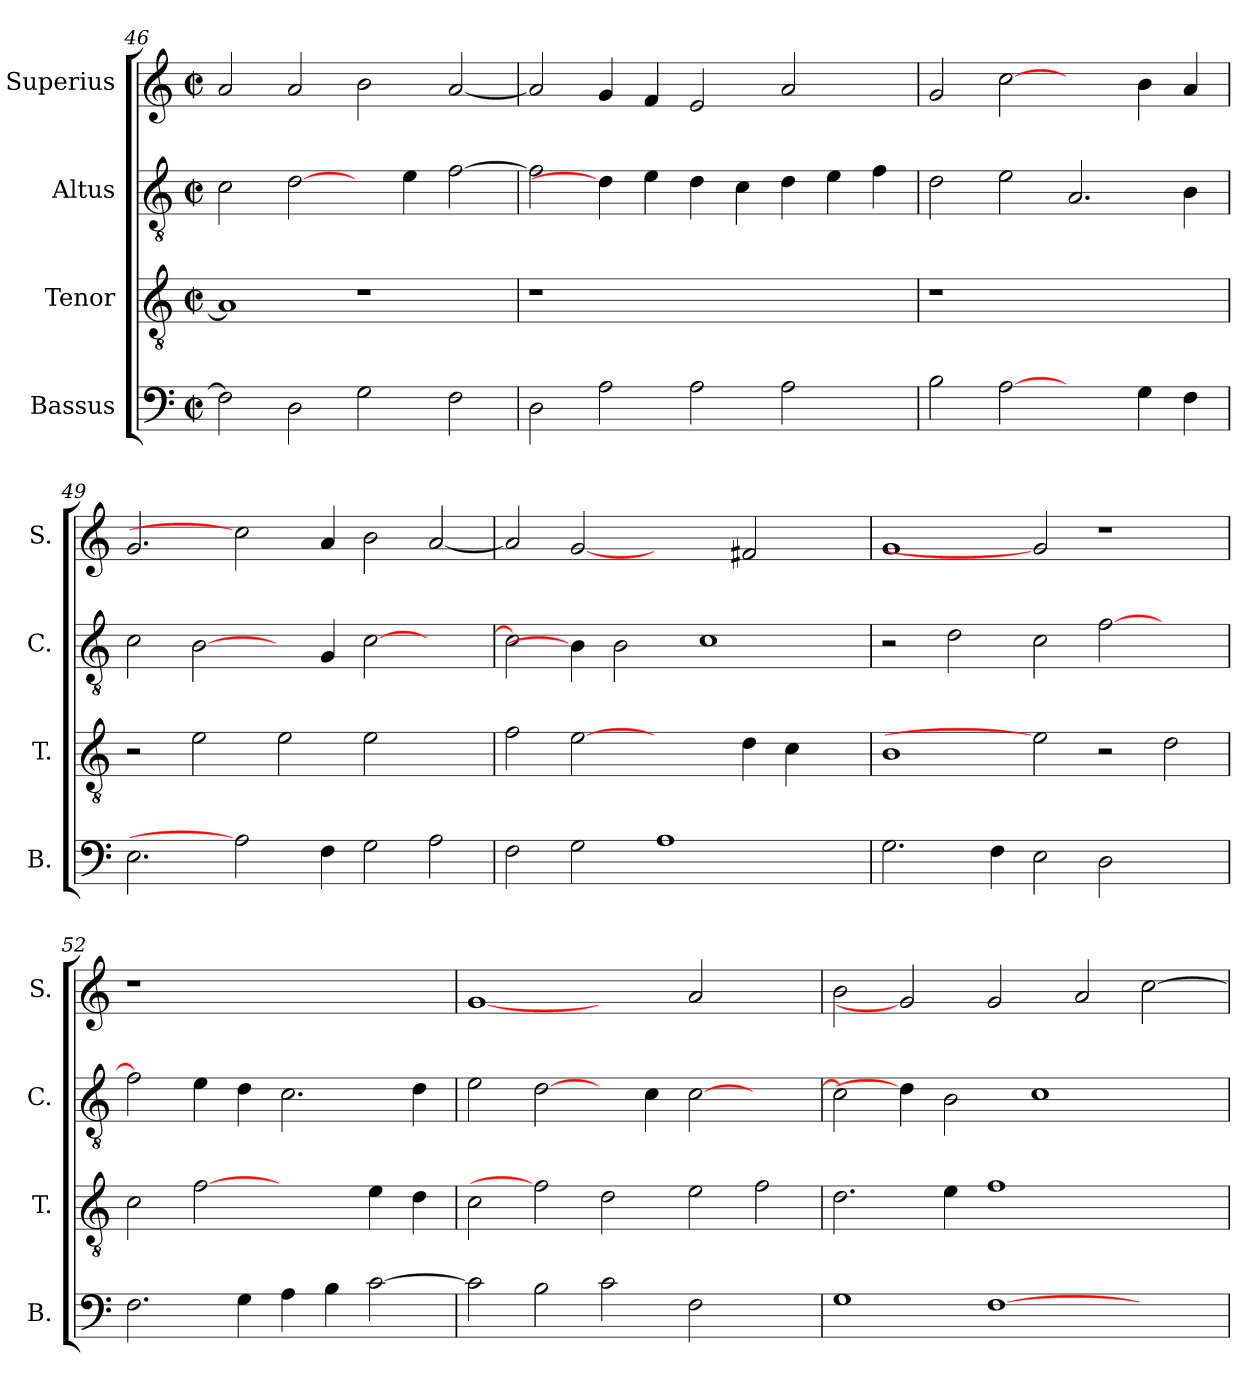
**kern	**kern	**kern	**kern
*part4	*part3	*part2	*part1
*staff4	*staff3	*staff2	*staff1
*I"Bassus	*I"Tenor	*I"Altus	*I"Superius
*I'B.	*I'T.	*I'C.	*I'S.
*clefF4	*clefGv2	*clefGv2	*clefG2
*	*ITrd7c12	*ITrd7c12	*
*k[]	*k[]	*k[]	*k[]
*C:	*C:	*C:	*C:
*M2/2	*M2/2	*M2/2	*M2/2
*met(c|)	*met(c|)	*met(c|)	*met(c|)
=46	=46	=46	=46
2Fi\]	1AAi]	2Ci\	2ai/
2Di\	.	[2Di\	2ai/
2Gi\	1r	4ryy	2bi\
.	.	4Ei\	.
2Fi\	.	[>2Fi\	[<2ai/
=47	=47	=47	=47
!	!LO:N:vis=1	!	!
2Di\	1r	2Fi\]	2ai/]
2Ai\	.	4Di\]	4gi/
.	.	4Ei\	4fi/
2Ai\	1ryy	4Di\	2ei/
.	.	4Ci\	.
2Ai\	.	4Di\	2ai/
.	.	4Ei\	.
4ryy	4ryy	4Fi\	4ryy
=48	=48	=48	=48
!	!LO:N:vis=1	!	!
2Bi\	1r	2Di\	2gi/
[2Ai	.	2Ei\	[2cci
2ryy	1ryy	2.AAi/	2ryy
4Gi\	.	.	4bi\
4Fi\	.	4BBi\	4ai/
=49	=49	=49	=49
2.Ei\	2r	2Ci\	2.gi/
.	2Ei\	[2BBi\	.
2Ai]	.	.	2cci]
.	2Ei\	4ryy	.
4Fi\	.	4GGi/	4ai/
2Gi\	2Ei\	[>2Ci\	2bi\
2Ai\	2ryy	2ryy	[<2ai/
!!LO:LB:g=z
=50	=50	=50	=50
2Fi\	2Fi\	2Ci\]	2ai/]
2Gi\	[2Ei	4BBi\]	[2gi
.	.	2BBi\	.
1Ai	2ryy	.	2ryy
.	.	1Ci	.
.	4Di\	.	2f#Xi/
.	4Ci\	.	.
4ryy	4ryy	.	4ryy
=51	=51	=51	=51
2.Gi\	1BBi	2r	1gi
.	.	2Di\	.
4Fi\	.	.	.
2Ei\	2Ei]	2Ci\	2gi]
2Di\	2r	[>2Fi\	1r
2ryy	2Di\	2ryy	.
=52	=52	=52	=52
!	!	!	!LO:N:vis=1
2.Fi\	2Ci\	2Fi\]	1r
.	[2Fi	4Ei\	.
4Gi\	.	4Di\	.
4Ai\	2ryy	2.Ci\	1ryy
4Bi\	.	.	.
[>2ci\	4Ei\	.	.
.	4Di\	4Di\	.
=53	=53	=53	=53
2ci\]	2Ci\	2Ei\	[1gi
2Bi\	2Fi]	[2Di\	.
2ci\	2Di\	4ryy	2ryy
.	.	4Ci\	.
2Fi\	2Ei\	[>2Ci\	2ai/
2ryy	2Fi\	2ryy	2ryy
=54	=54	=54	=54
1Gi	2.Di\	2Ci\]	2bi\
.	.	4Di\]	2gi]
.	4Ei\	2BBi\	.
[>1Fi	1Fi	.	2gi/
.	.	1Ci	.
.	.	.	2ai/
2ryy	2ryy	.	[>2cci\
.	.	4ryy	.
=	=	=	=
*-	*-	*-	*-
